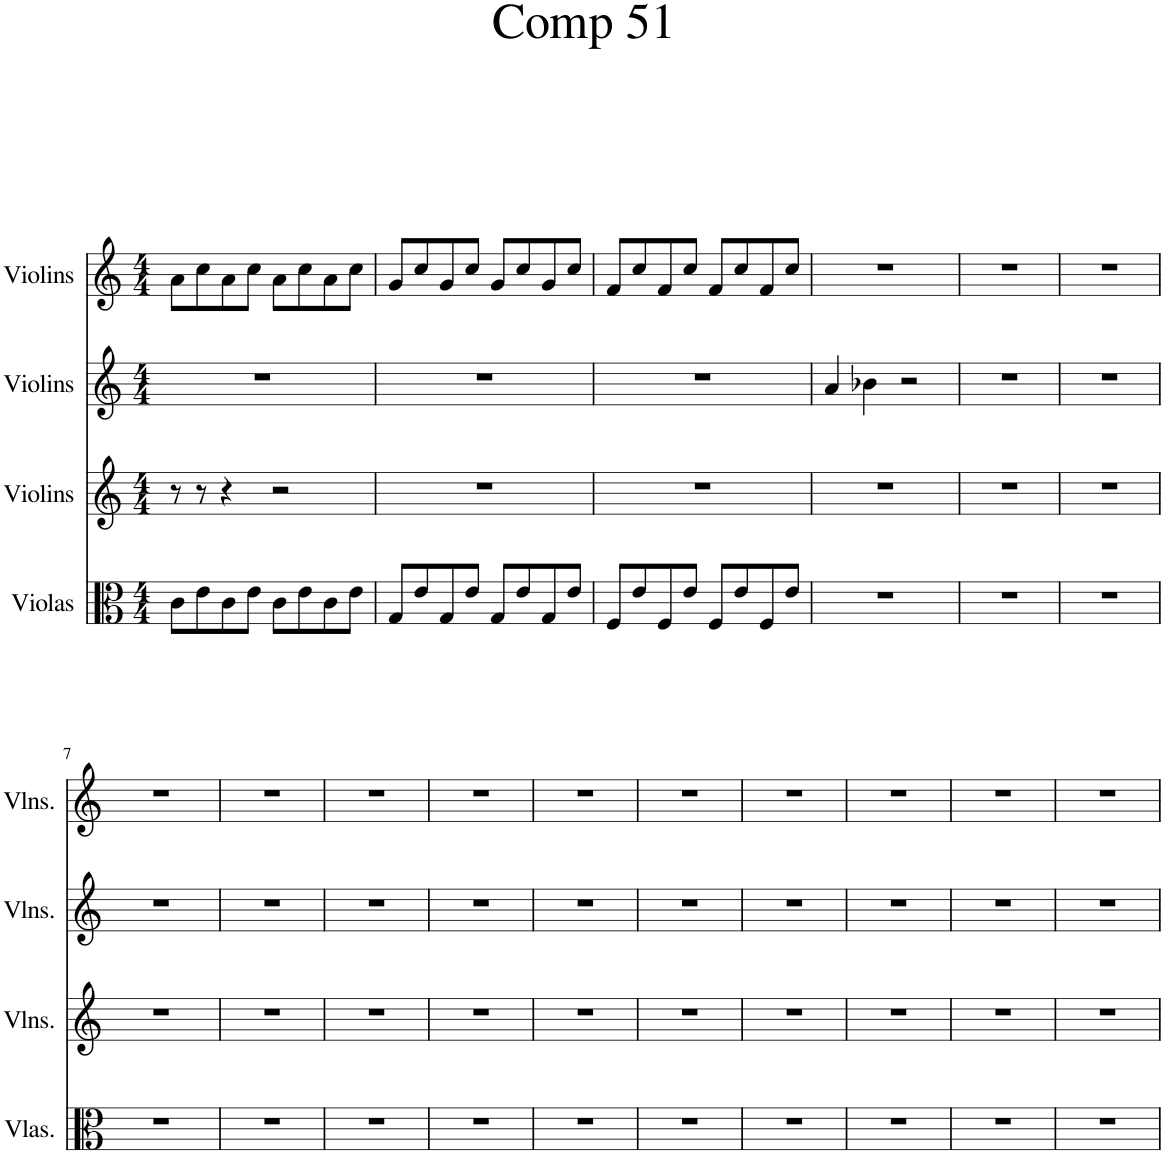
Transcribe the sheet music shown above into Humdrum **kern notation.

**kern	**kern	**kern	**kern
*part4	*part3	*part2	*part1
*staff4	*staff3	*staff2	*staff1
*I"Violas	*I"Violins	*I"Violins	*I"Violins
*I'Vlas.	*I'Vlns.	*I'Vlns.	*I'Vlns.
*clefC3	*clefG2	*clefG2	*clefG2
*k[]	*k[]	*k[]	*k[]
*M4/4	*M4/4	*M4/4	*M4/4
=1	=1	=1	=1
8c\L	8r	1r	8a\L
8e\	8r	.	8cc\
8c\	4r	.	8a\
8e\J	.	.	8cc\J
8c\L	2r	.	8a\L
8e\	.	.	8cc\
8c\	.	.	8a\
8e\J	.	.	8cc\J
=2	=2	=2	=2
8G/L	1r	1r	8g/L
8e/	.	.	8cc/
8G/	.	.	8g/
8e/J	.	.	8cc/J
8G/L	.	.	8g/L
8e/	.	.	8cc/
8G/	.	.	8g/
8e/J	.	.	8cc/J
=3	=3	=3	=3
8F/L	1r	1r	8f/L
8e/	.	.	8cc/
8F/	.	.	8f/
8e/J	.	.	8cc/J
8F/L	.	.	8f/L
8e/	.	.	8cc/
8F/	.	.	8f/
8e/J	.	.	8cc/J
=4	=4	=4	=4
1r	1r	4a/	1r
.	.	4b-X\	.
.	.	2r	.
=5	=5	=5	=5
1r	1r	1r	1r
=6	=6	=6	=6
1r	1r	1r	1r
!!LO:LB:g=z
=7	=7	=7	=7
1r	1r	1r	1r
=8	=8	=8	=8
1r	1r	1r	1r
=9	=9	=9	=9
1r	1r	1r	1r
=10	=10	=10	=10
1r	1r	1r	1r
=11	=11	=11	=11
1r	1r	1r	1r
=12	=12	=12	=12
1r	1r	1r	1r
=13	=13	=13	=13
1r	1r	1r	1r
=14	=14	=14	=14
1r	1r	1r	1r
=15	=15	=15	=15
1r	1r	1r	1r
=16	=16	=16	=16
1r	1r	1r	1r
=	=	=	=
*-	*-	*-	*-
